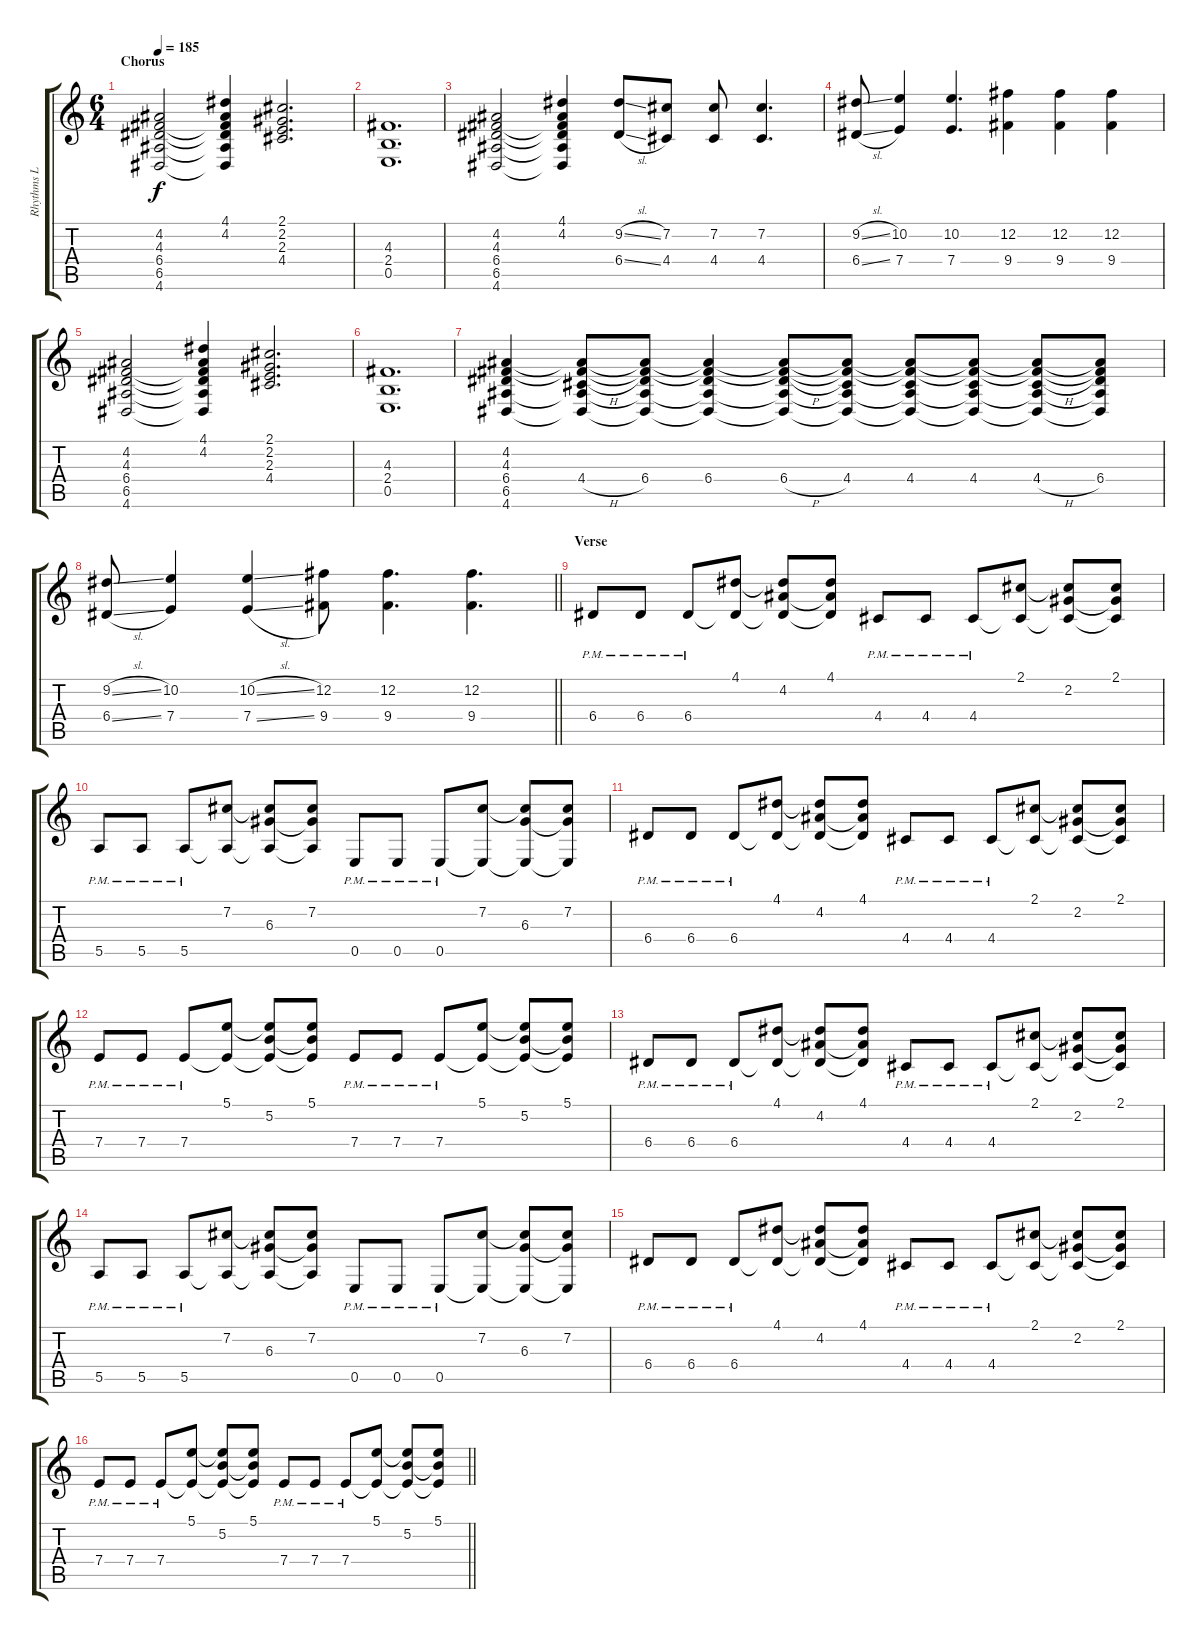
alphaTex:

\track ("Rhythms L" "Rhythms L") {instrument distortionguitar}
\staff {score tabs}
\tuning (B3 Gb3 D3 A2 E2 B1) {hide}
\ts (6 4)
\section ("" "Chorus")
\tempo 185
\clef g2
\ks c
(4.2 4.3 6.4 6.5 4.6).2{dy f} (4.1 4.2 4.3{t} 6.4{t} 6.5{t} 4.6{t}).4 (2.1 2.2 2.3 4.4).2{d} |
(4.3 2.4 0.5).1{d} |
(4.2 4.3 6.4 6.5 4.6).2 (4.1 4.2 4.3{t} 6.4{t} 6.5{t} 4.6{t}).4 (9.2{sl} 6.4{sl}).8 (7.2 4.4).8 (7.2 4.4).8 (7.2 4.4).4{d} |
(9.2{sl} 6.4{sl}).8 (10.2 7.4).4 (10.2 7.4).4{d} (12.2 9.4).4 (12.2 9.4).4 (12.2 9.4).4 |
(4.2 4.3 6.4 6.5 4.6).2 (4.1 4.2 4.3{t} 6.4{t} 6.5{t} 4.6{t}).4 (2.1 2.2 2.3 4.4).2{d} |
(4.3 2.4 0.5).1{d} |
(4.2 4.3 6.4 6.5 4.6).4 (4.2{t} 4.3{t} 4.4{h} 6.5{t} 4.6{t}).8 (4.2{t} 4.3{t} 6.4 6.5{t} 4.6{t}).8 (4.2{t} 4.3{t} 6.4 6.5{t} 4.6{t}).4 (4.2{t} 4.3{t} 6.4{h} 6.5{t} 4.6{t}).8 (4.2{t} 4.3{t} 4.4 6.5{t} 4.6{t}).8 (4.2{t} 4.3{t} 4.4 6.5{t} 4.6{t}).8 (4.2{t} 4.3{t} 4.4 6.5{t} 4.6{t}).8 (4.2{t} 4.3{t} 4.4{h} 6.5{t} 4.6{t}).8 (4.2{t} 4.3{t} 6.4 6.5{t} 4.6{t}).8 |
\barLineRight lightlight
(9.2{sl} 6.4{sl}).8 (10.2 7.4).4 (10.2{sl} 7.4{sl}).4 (12.2 9.4).8 (12.2 9.4).4{d} (12.2 9.4).4{d} |
\section ("" "Verse")
6.4{pm}.8 6.4{pm}.8 6.4{pm}.8 (4.1 6.4{t}).8 (4.1{t} 4.2 6.4{t}).8 (4.1 4.2{t} 6.4{t}).8 4.4{pm}.8 4.4{pm}.8 4.4{pm}.8 (2.1 4.4{t}).8 (2.1{t} 2.2 4.4{t}).8 (2.1 2.2{t} 4.4{t}).8 |
5.5{pm}.8 5.5{pm}.8 5.5{pm}.8 (7.2 5.5{t}).8 (7.2{t} 6.3 5.5{t}).8 (7.2 6.3{t} 5.5{t}).8 0.5{pm}.8 0.5{pm}.8 0.5{pm}.8 (7.2 0.5{t}).8 (7.2{t} 6.3 0.5{t}).8 (7.2 6.3{t} 0.5{t}).8 |
6.4{pm}.8 6.4{pm}.8 6.4{pm}.8 (4.1 6.4{t}).8 (4.1{t} 4.2 6.4{t}).8 (4.1 4.2{t} 6.4{t}).8 4.4{pm}.8 4.4{pm}.8 4.4{pm}.8 (2.1 4.4{t}).8 (2.1{t} 2.2 4.4{t}).8 (2.1 2.2{t} 4.4{t}).8 |
7.4{pm}.8 7.4{pm}.8 7.4{pm}.8 (5.1 7.4{t}).8 (5.1{t} 5.2 7.4{t}).8 (5.1 5.2{t} 7.4{t}).8 7.4{pm}.8 7.4{pm}.8 7.4{pm}.8 (5.1 7.4{t}).8 (5.1{t} 5.2 7.4{t}).8 (5.1 5.2{t} 7.4{t}).8 |
6.4{pm}.8 6.4{pm}.8 6.4{pm}.8 (4.1 6.4{t}).8 (4.1{t} 4.2 6.4{t}).8 (4.1 4.2{t} 6.4{t}).8 4.4{pm}.8 4.4{pm}.8 4.4{pm}.8 (2.1 4.4{t}).8 (2.1{t} 2.2 4.4{t}).8 (2.1 2.2{t} 4.4{t}).8 |
5.5{pm}.8 5.5{pm}.8 5.5{pm}.8 (7.2 5.5{t}).8 (7.2{t} 6.3 5.5{t}).8 (7.2 6.3{t} 5.5{t}).8 0.5{pm}.8 0.5{pm}.8 0.5{pm}.8 (7.2 0.5{t}).8 (7.2{t} 6.3 0.5{t}).8 (7.2 6.3{t} 0.5{t}).8 |
6.4{pm}.8 6.4{pm}.8 6.4{pm}.8 (4.1 6.4{t}).8 (4.1{t} 4.2 6.4{t}).8 (4.1 4.2{t} 6.4{t}).8 4.4{pm}.8 4.4{pm}.8 4.4{pm}.8 (2.1 4.4{t}).8 (2.1{t} 2.2 4.4{t}).8 (2.1 2.2{t} 4.4{t}).8 |
\barLineRight lightlight
7.4{pm}.8 7.4{pm}.8 7.4{pm}.8 (5.1 7.4{t}).8 (5.1{t} 5.2 7.4{t}).8 (5.1 5.2{t} 7.4{t}).8 7.4{pm}.8 7.4{pm}.8 7.4{pm}.8 (5.1 7.4{t}).8 (5.1{t} 5.2 7.4{t}).8 (5.1 5.2{t} 7.4{t}).8
